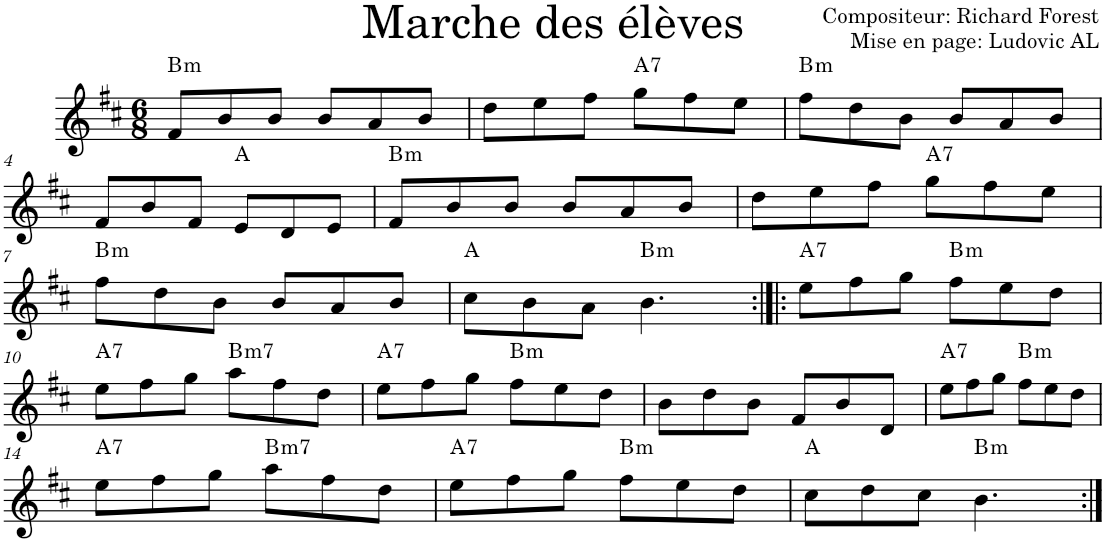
**kern	**harte
*part1	*part1
*staff1	*
*I"Violon	*
*I'Vln.	*
*clefG2	*
*k[f#c#]	*
*M6/8	*
=1	=1
!	!LO:H:kt=m
8f#/L	B:min
8b/	.
8b/J	.
8b/L	.
8a/	.
8b/J	.
=2	=2
8dd\L	.
8ee\	.
8ff#\J	.
!	!LO:H:kt=7
8gg\L	A:7
8ff#\	.
8ee\J	.
=3	=3
!	!LO:H:kt=m
8ff#\L	B:min
8dd\	.
8b\J	.
8b/L	.
8a/	.
8b/J	.
!!LO:LB:g=z
=4	=4
8f#/L	.
8b/	.
8f#/J	.
8e/L	A:maj
8d/	.
8e/J	.
=5	=5
!	!LO:H:kt=m
8f#/L	B:min
8b/	.
8b/J	.
8b/L	.
8a/	.
8b/J	.
=6	=6
8dd\L	.
8ee\	.
8ff#\J	.
!	!LO:H:kt=7
8gg\L	A:7
8ff#\	.
8ee\J	.
!!LO:LB:g=z
=7	=7
!	!LO:H:kt=m
8ff#\L	B:min
8dd\	.
8b\J	.
8b/L	.
8a/	.
8b/J	.
=8	=8
8cc#\L	A:maj
8b\	.
8a\J	.
!	!LO:H:kt=m
4.b\	B:min
=9:|!|:	=9:|!|:
!	!LO:H:kt=7
8ee\L	A:7
8ff#\	.
8gg\J	.
!	!LO:H:kt=m
8ff#\L	B:min
8ee\	.
8dd\J	.
!!LO:LB:g=z
=10	=10
!	!LO:H:kt=7
8ee\L	A:7
8ff#\	.
8gg\J	.
!	!LO:H:kt=m7
8aa\L	B:min7
8ff#\	.
8dd\J	.
=11	=11
!	!LO:H:kt=7
8ee\L	A:7
8ff#\	.
8gg\J	.
!	!LO:H:kt=m
8ff#\L	B:min
8ee\	.
8dd\J	.
=12	=12
8b\L	.
8dd\	.
8b\J	.
8f#/L	.
8b/	.
8d/J	.
=13	=13
!	!LO:H:kt=7
8ee\L	A:7
8ff#\	.
8gg\J	.
!	!LO:H:kt=m
8ff#\L	B:min
8ee\	.
8dd\J	.
!!LO:LB:g=z
=14	=14
!	!LO:H:kt=7
8ee\L	A:7
8ff#\	.
8gg\J	.
!	!LO:H:kt=m7
8aa\L	B:min7
8ff#\	.
8dd\J	.
=15	=15
!	!LO:H:kt=7
8ee\L	A:7
8ff#\	.
8gg\J	.
!	!LO:H:kt=m
8ff#\L	B:min
8ee\	.
8dd\J	.
=16	=16
8cc#\L	A:maj
8dd\	.
8cc#\J	.
!	!LO:H:kt=m
4.b\	B:min
=:|!	=:|!
*-	*-
